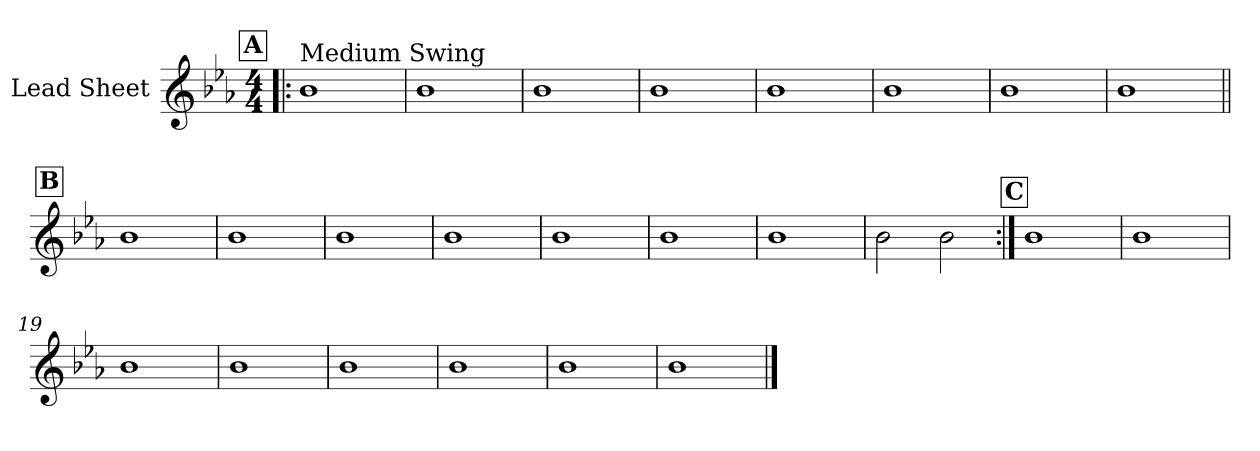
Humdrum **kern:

**kern
*part1
*staff1
*I"Lead Sheet
*clefG2
*k[b-e-a-]
*E-:
*M4/4
!!LO:REH:place=s1:a:fs=14:t=A
=1!|:
!LO:TX:a:t=Medium Swing
1b-
=2
1b-
=3
1b-
=4
1b-
!!LO:LB:g=z
=5
1b-
=6
1b-
=7
1b-
=8
1b-
!!LO:LB:g=z
!!LO:REH:place=s1:a:fs=14:t=B
=9||
1b-
=10
1b-
=11
1b-
=12
1b-
!!LO:LB:g=z
=13
1b-
=14
1b-
=15
1b-
=16
2b-\
2b-\
!!LO:LB:g=z
!!LO:REH:place=s1:a:fs=14:t=C
=17:|!
1b-
=18
1b-
=19
1b-
=20
1b-
!!LO:LB:g=z
=21
1b-
=22
1b-
=23
1b-
=24
1b-
==
*-
